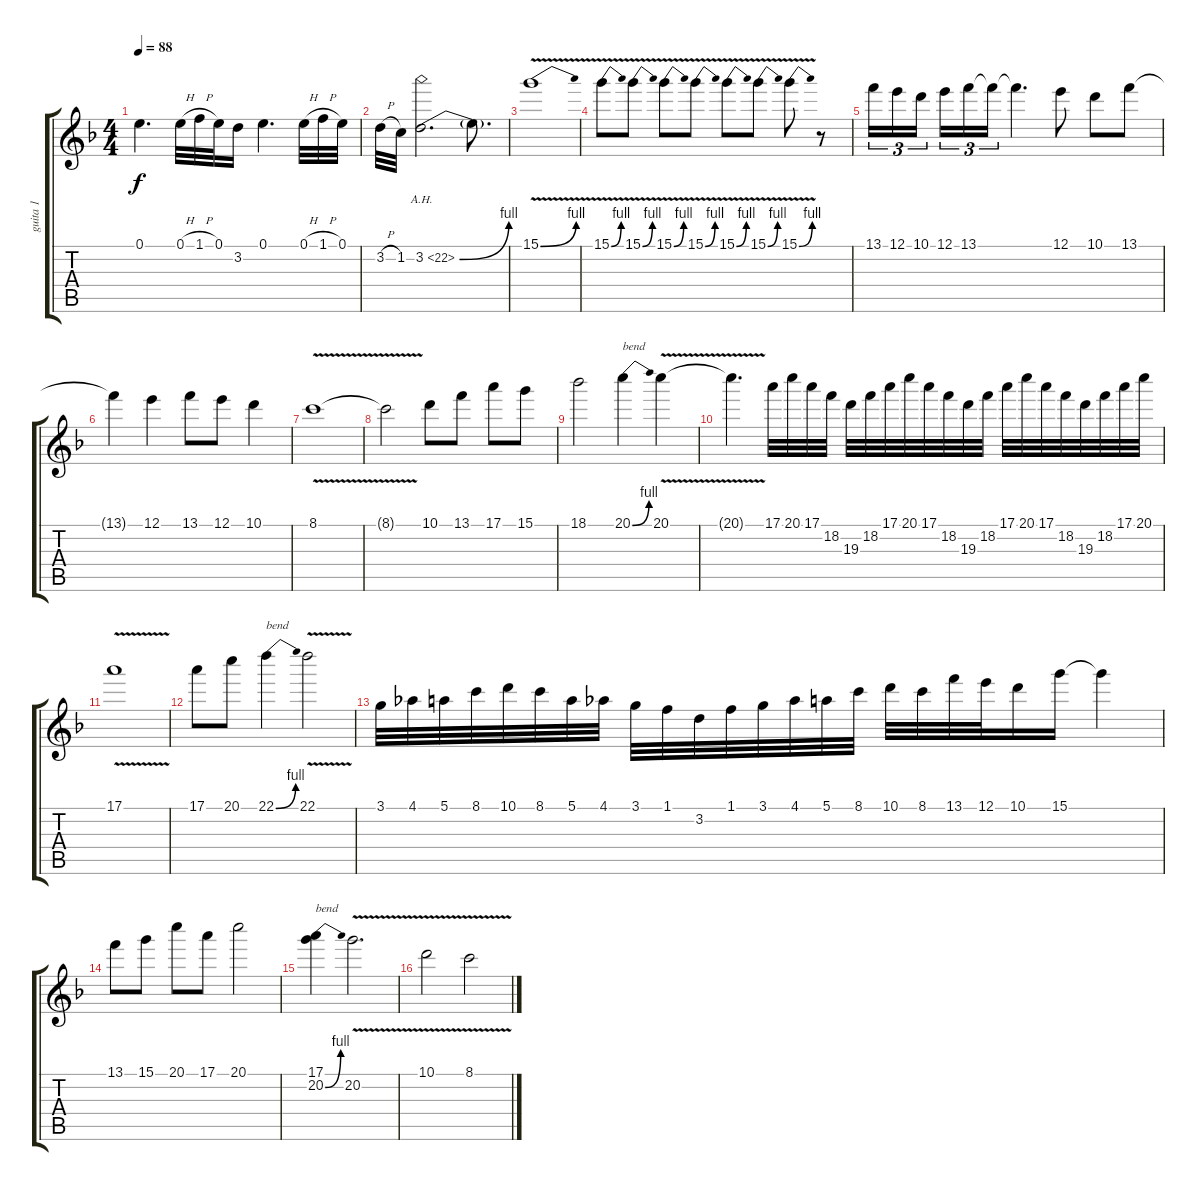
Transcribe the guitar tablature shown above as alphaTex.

\track ("guita 1" "guita 1") {instrument overdrivenguitar}
\staff {score tabs}
\tuning (E4 B3 G3 D3 A2 E2) {hide}
\ts (4 4)
\tempo 88
\clef g2
\ks f
0.1.4{d dy f} 0.1{h}.32 1.1{h}.32 0.1.32 3.2.16 0.1.4{d} 0.1{h}.32 1.1{h}.32 0.1.32 |
3.2{h}.32 1.2.32 3.2{be (bend 0 0 60 4) ah 19}.2{d} 3.2{t}.8{d} |
15.1{be (bend 0 0 60 4) v}.1 |
15.1{be (bend 0 0 60 4) v}.8 15.1{be (bend 0 0 60 4) v}.8 15.1{be (bend 0 0 60 4) v}.8 15.1{be (bend 0 0 60 4) v}.8 15.1{be (bend 0 0 60 4) v}.8 15.1{be (bend 0 0 60 4) v}.8 15.1{be (bend 0 0 60 4) v}.8 r.8 |
13.1.16{tu (3 2)} 12.1.16{tu (3 2)} 10.1.16{tu (3 2) beam splitsecondary} 12.1.16{tu (3 2)} 13.1.16{tu (3 2)} 13.1{t}.16{tu (3 2)} 13.1{t}.4{d} 12.1.8 10.1.8 13.1.8 |
13.1{t}.4 12.1.4 13.1.8 12.1.8 10.1.4 |
8.1{v}.1 |
8.1{t}.2 10.1.8 13.1.8 17.1.8 15.1.8 |
18.1.2 20.1{be (bend 0 0 60 4)}.4{txt "bend"} 20.1{v}.4 |
20.1{t}.4{d} 17.1.32 20.1.32 17.1.32 18.2.32 19.3.32 18.2.32 17.1.32 20.1.32 17.1.32 18.2.32 19.3.32 18.2.32 17.1.32 20.1.32 17.1.32 18.2.32 19.3.32 18.2.32 17.1.32 20.1.32 |
17.1{v}.1 |
17.1.8 20.1.8 22.1{be (bend 0 0 60 4)}.4{txt "bend"} 22.1{v}.2 |
3.1.32 4.1.32 5.1.32 8.1.32 10.1.32 8.1.32 5.1.32 4.1.32 3.1.32 1.1.32 3.2.32 1.1.32 3.1.32 4.1.32 5.1.32 8.1.32 10.1.32 8.1.32 13.1.32 12.1.32 10.1.16 15.1.16 15.1{t}.4 |
13.1.8 15.1.8 20.1.8 17.1.8 20.1.2 |
(17.1 20.2{be (bend 0 0 60 4)}).4{txt "bend"} 20.2{v}.2{d} |
10.1{v}.2 8.1{v}.2
